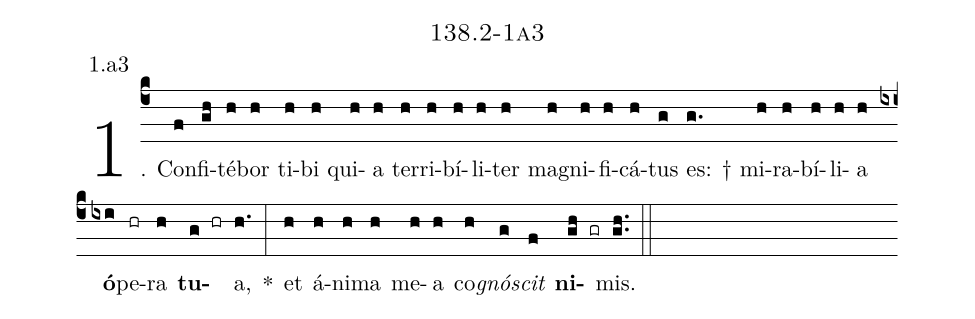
name: 138.2-1a3;
annotation: 1.a3;
%%
(c4)1. Con(f)fi(gh)té(h)bor(h) ti(h)bi(h) qui(h)a(h) ter(h)ri(h)bí(h)li(h)ter(h) ma(h)gni(h)fi(h)cá(h)tus(g) es: †(g.) mi(h)ra(h)bí(h)li(h)a(h) <b>ó</b>(ixi)pe(hr)ra(h) <b>tu</b>(g hr)a,(h.) *(:) et(h) á(h)ni(h)ma(h) me(h)a(h) co(h)<i>gnó</i>(g)<i>scit</i>(f) <b>ni</b>(gh gr)mis.(gh..) (::)
